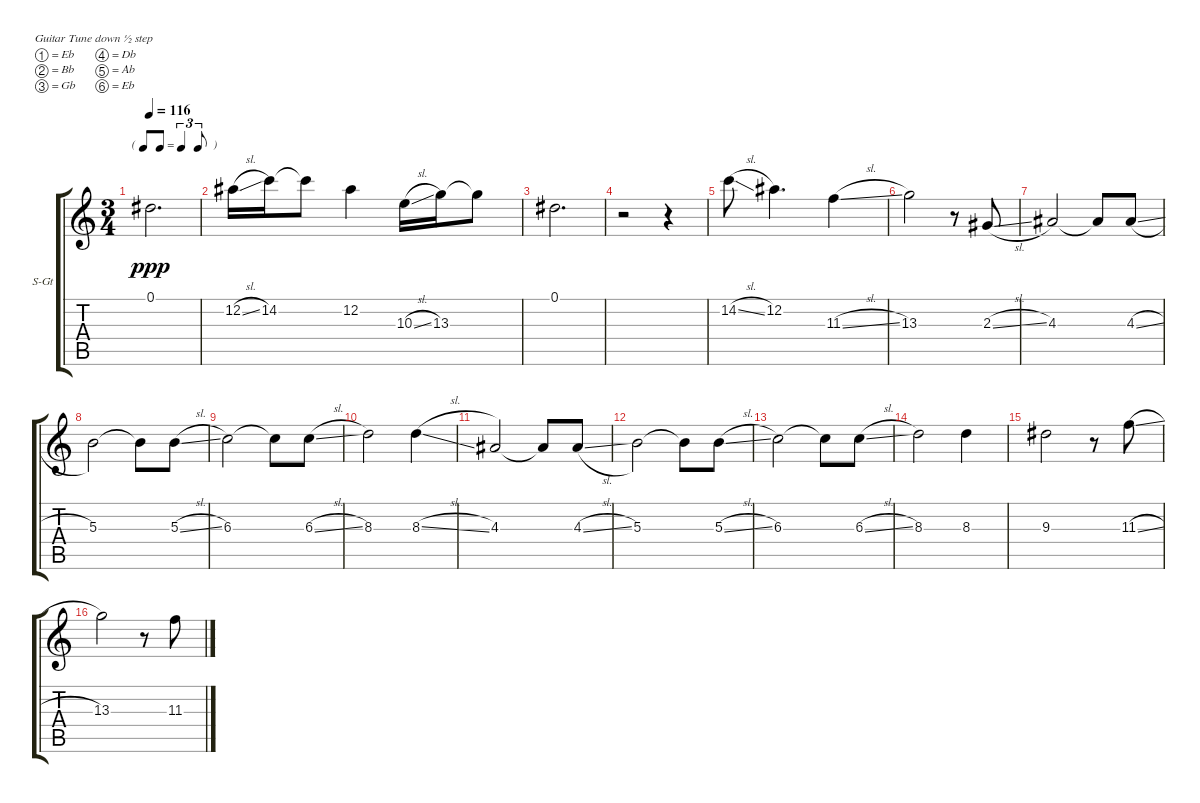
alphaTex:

\bracketExtendMode groupsimilarinstruments
\firstSystemTrackNameOrientation horizontal
\otherSystemsTrackNameOrientation horizontal
\track ("Dobro Slide" "S-Gt") {instrument acousticgrandpiano}
\staff {score tabs}
\tuning (Eb4 Bb3 Gb3 Db3 Ab2 Eb2)
\displaytranspose 12
\ts (3 4)
\tf triplet8th
\tempo 116
\clef g2
\ks c
0.1.2{d dy ppp} |
12.2{sl}.16 14.2.16 14.2{t}.8 12.2.4 10.3{sl}.16 13.3.16 13.3{t}.8 |
0.1.2{d} |
r.2 r.4 |
14.2{sl}.8 12.2.4{d} 11.3{sl}.4 |
13.3.2 r.8 2.3{sl}.8 |
4.3.2 4.3{t}.8 4.3{sl}.8 |
5.3.2 5.3{t}.8 5.3{sl}.8 |
6.3.2 6.3{t}.8 6.3{sl}.8 |
8.3.2 8.3{sl}.4 |
4.3.2 4.3{t}.8 4.3{sl}.8 |
5.3.2 5.3{t}.8 5.3{sl}.8 |
6.3.2 6.3{t}.8 6.3{sl}.8 |
8.3.2 8.3.4 |
9.3.2 r.8 11.3{sl}.8 |
13.3.2 r.8 11.3{sl}.8
